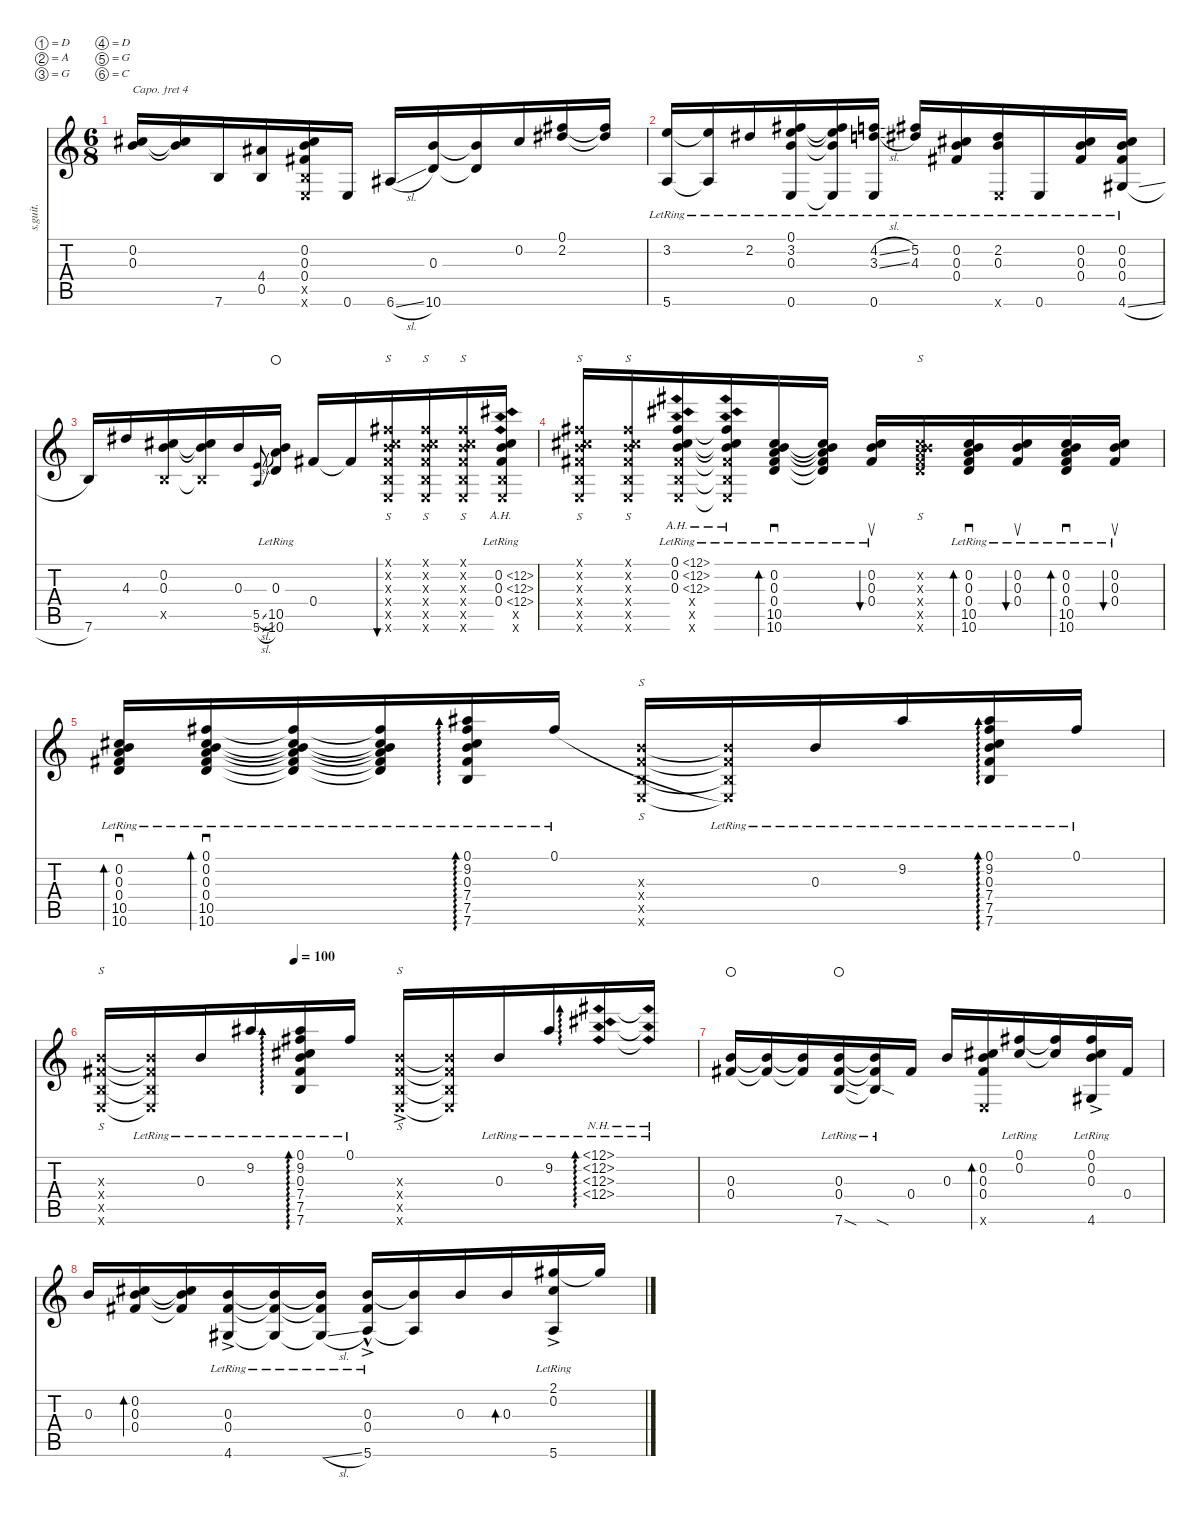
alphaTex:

\defaultSystemsLayout 4
\hideDynamics
\bracketExtendMode nobrackets
\otherSystemsTrackNameOrientation horizontal
\track ("Steel Guitar" "s.guit.") {multiBarRest instrument acousticguitarsteel}
\staff {score tabs}
\capo 4
\tuning (D4 A3 G3 D3 G2 C2)
\ts (6 8)
\tempo (100 hide)
\clef g2
\ks c
(0.2 0.3).16{dy mf} (0.2{t} 0.3{t}).16 7.6.16 (4.4 0.5).16 (0.3 0.2 0.4 0.6{x} 0.5{x}).16 0.6.16 6.6{sl}.16 (10.6 0.3).16 (10.6{t} 0.3{t}).16 0.2.16 (2.2 0.1).16 (2.2{t} 0.1{t}).16 |
(3.2{lr} 5.6{lr}).16 (3.2{lr t} 5.6{lr t}).16 2.2{lr}.16 (3.2{lr} 0.1{lr} 0.3{lr} 0.6{lr}).16 (3.2{lr t} 0.1{lr t} 0.3{lr t} 0.6{lr t}).16 (4.2{sl lr} 3.3{sl lr} 0.6{lr}).16 (5.2{lr} 4.3{lr}).16 (0.2{lr} 0.3{lr} 0.4{lr}).16 (2.2{lr} 0.3{lr} 0.6{x}).16 0.6{lr}.16 (0.3{lr} 0.2{lr} 0.4{lr}).16 (0.2{lr} 0.3{lr} 0.4{lr} 4.6{sl lr}).16 |
7.6.16 4.3.16 (0.3 0.2 0.5{x}).16 (0.3{t} 0.2{t} 0.5{x t}).16 0.3.16 (5.6{sl} 5.5{sl}).8{gr onbeat} (10.5{lr} 10.6{lr} 0.3{lr}).16{waho} 0.4.16 0.4{t}.16 (0.5{x} 0.4{x} 0.6{x} 0.3{x} 0.1{x} 0.2{x}).16{s bu 39} (0.5{x} 0.4{x} 0.6{x} 0.3{x} 0.1{x} 0.2{x}).16{s} (0.5{x} 0.6{x} 0.2{x} 0.3{x} 0.4{x} 0.1{x}).16{s} (0.5{x} 0.6{x} 0.4{ah 12 lr} 0.3{ah 12 lr} 0.2{ah 12}).16 |
(0.5{x} 0.6{x} 0.1{x} 0.3{x} 0.2{x} 0.4{x}).16{s} (0.5{x} 0.6{x} 0.4{x} 0.3{x} 0.2{x} 0.1{x}).16{s} (0.1{ah 12 lr} 0.2{ah 12 lr} 0.3{ah 12 lr} 0.4{x} 0.5{x} 0.6{x}).16 (0.1{ah 12 lr t} 0.2{ah 12 lr t} 0.3{ah 12 lr t} 0.4{x t} 0.5{x t} 0.6{x t}).16 (10.5{lr} 10.6{lr} 0.4{lr} 0.2{lr} 0.3{lr}).16{sd bd 47} (10.5{lr t} 10.6{lr t} 0.4{lr t} 0.2{lr t} 0.3{lr t}).16 (0.2{lr} 0.3{lr} 0.4{lr}).16{su bu 46} (10.5{x} 10.6{x} 0.4{x} 0.3{x} 0.2{x}).16{s} (10.6{lr} 10.5{lr} 0.4{lr} 0.3{lr} 0.2{lr}).16{sd bd 45} (0.2{lr} 0.3{lr} 0.4{lr}).16{su bu 44} (10.6{lr} 10.5{lr} 0.3{lr} 0.4{lr} 0.2{lr}).16{sd bd 43} (0.2{lr} 0.3{lr} 0.4{lr}).16{su bu 42} |
(10.6{lr} 10.5{lr} 0.3{lr} 0.4{lr} 0.2{lr}).16{sd bd 43} (10.6{lr} 10.5{lr} 0.3{lr} 0.4{lr} 0.2{lr} 0.1{lr}).16{sd bd 43} (10.6{lr t} 10.5{lr t} 0.3{lr t} 0.4{lr t} 0.2{lr t} 0.1{lr t}).16 (10.6{lr t} 10.5{lr t} 0.3{lr t} 0.4{lr t} 0.2{lr t} 0.1{lr t}).16 (7.5{lr} 7.6{lr} 7.4{lr} 9.2{lr} 0.3{lr} 0.1{lr}).16{ad 41} 0.1{lr}.16{legatoorigin} (0.3{x} 0.4{x} 0.5{x} 0.6{x}).16{s legatoorigin} (0.3{lr x t} 0.4{lr x t} 0.5{lr x t} 0.6{lr x t}).16 0.3{lr}.16 9.2{lr}.16 (7.5{lr} 7.6{lr} 7.4{lr} 9.2{lr} 0.3{lr} 0.1{lr}).16{ad 40} 0.1{lr}.16 |
\tempo (100 0.325)
(0.3{x} 0.4{x} 0.5{x} 0.6{x}).16{s} (0.3{lr x t} 0.4{lr x t} 0.5{lr x t} 0.6{lr x t}).16 0.3{lr}.16 9.2{lr}.16 (7.5{lr} 7.6{lr} 7.4{lr} 9.2{lr} 0.3{lr} 0.1{lr}).16{ad 40} 0.1{lr}.16 (0.3{x} 0.4{ac x} 0.5{x} 0.6{x}).16{s} (0.3{x t} 0.4{x t} 0.5{x t} 0.6{x t}).16 0.3{lr}.16 9.2{lr}.16 (12.1{nh lr} 12.3{nh lr} 12.4{nh lr} 12.2{nh lr}).16{ad 0} (12.1{nh lr t} 12.3{nh lr t} 12.4{nh lr t}).16 |
(0.4 0.3).16{waho} (0.4{t} 0.3{t}).16 (0.4{t} 0.3{t}).16 (0.3{lr} 0.4{lr} 7.6{sod lr}).16{waho} (0.3{lr t} 0.4{lr t} 7.6{sod lr t}).16 0.4.16 0.3.16 (0.2 0.3 0.4 0.6{x}).16{bd 39} (0.1{lr} 0.2{lr}).16 (0.1{t} 0.2{t}).16 (0.1{lr} 0.2{ac lr} 4.6{lr} 0.3{lr}).16 0.4.16 |
0.3.16 (0.4 0.3 0.2).16{bd 39} (0.4{t} 0.3{t} 0.2{t}).16 (4.6{ac lr} 0.3{ac} 0.4{ac}).16 (4.6{lr t} 0.3{t} 0.4{t}).16 (4.6{sl lr t} 0.3{t} 0.4{t}).16 (5.6{hac lr} 0.4{ac} 0.3{ac}).16 (5.6{t} 0.3{t}).16 0.3.16 0.3.16{bd 39} (2.1{ac lr} 5.6{ac lr} 0.2{ac lr}).16 2.1{t}.16
